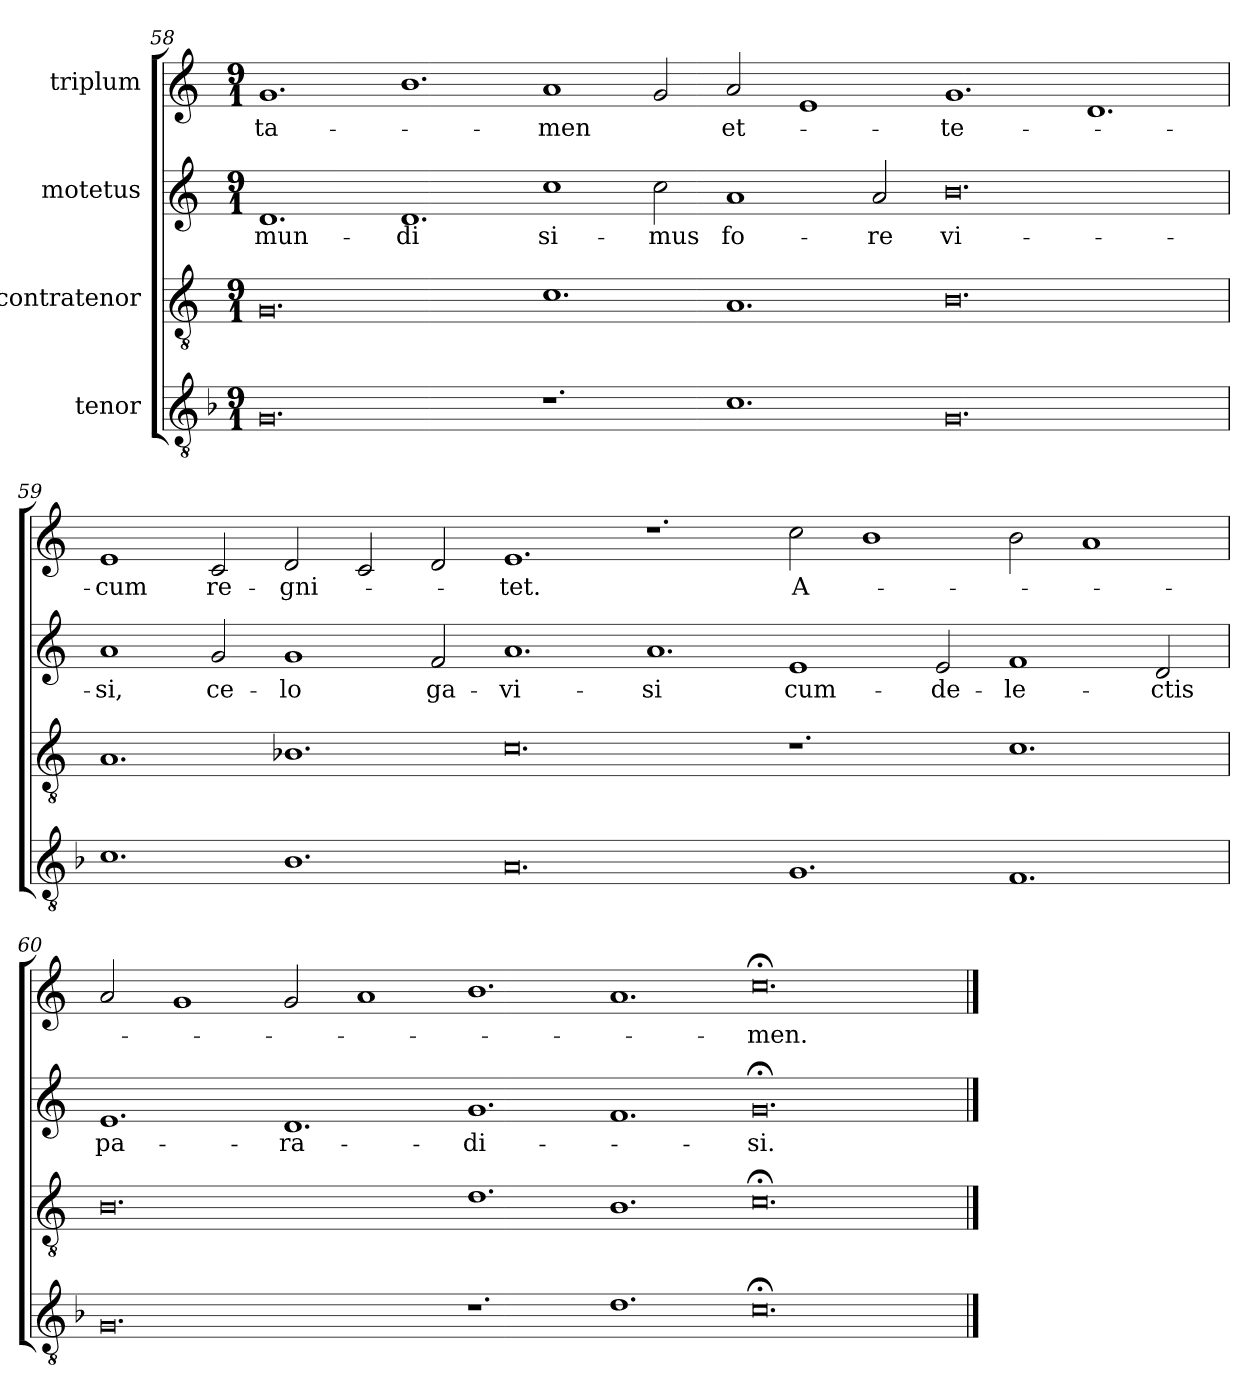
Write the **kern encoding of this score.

**kern	**kern	**kern	**text	**kern	**text
*part4	*part3	*part2	*part2	*part1	*part1
*staff4	*staff3	*staff2	*staff2	*staff1	*staff1
*I"tenor	*I"contratenor	*I"motetus	*	*I"triplum	*
*clefGv2	*clefGv2	*clefG2	*	*clefG2	*
*k[b-]	*k[]	*k[]	*	*k[]	*
*F:	*C:	*C:	*	*C:	*
*M9/1	*M9/1	*M9/1	*	*M9/1	*
=58	=58	=58	=58	=58	=58
0.G/	0.G/	1.d/	mun-	1.g/	-ta-
.	.	1.d/	-di	1.b\	.
1.r	1.c\	1cc\	si-	1a/	-men
.	.	2cc\	-mus	2g/	.
1.c\	1.A/	1a/	fo-	2a/	et-
.	.	.	.	1e/	.
.	.	2a/	-re	.	.
0.G/	0.B\	0.b\	vi-	1.g/	te-
.	.	.	.	1.d/	.
!!LO:PB:g=z
=59	=59	=59	=59	=59	=59
1.c\	1.A/	1a/	-si,	1e/	-cum
.	.	2g/	ce-	2c/	re-
1.B-\	1.B-X\	1g/	-lo	2d/	-gni-
.	.	.	.	2c/	.
.	.	2f/	ga-	2d/	.
0.A/	0.c\	1.a/	-vi-	1.e/	-tet.
.	.	1.a/	-si	1.r	.
1.G/	1.r	1e/	cum-	2cc\	A-
.	.	.	.	1b\	.
.	.	2e/	de-	.	.
1.F/	1.c\	1f/	-le-	2b\	.
.	.	.	.	1a/	.
.	.	2d/	-ctis	.	.
=60	=60	=60	=60	=60	=60
0.G/	0.B\	1.e/	pa-	2a/	.
.	.	.	.	1g/	.
.	.	1.d/	-ra-	2g/	.
.	.	.	.	1a/	.
1.r	1.d\	1.g/	-di-	1.b\	.
1.d\	1.B\	1.f/	.	1.a/	.
0.c;<\	0.c;<\	0.g;</	-si.	0.cc;<\	-men.
==	==	==	==	==	==
*-	*-	*-	*-	*-	*-
